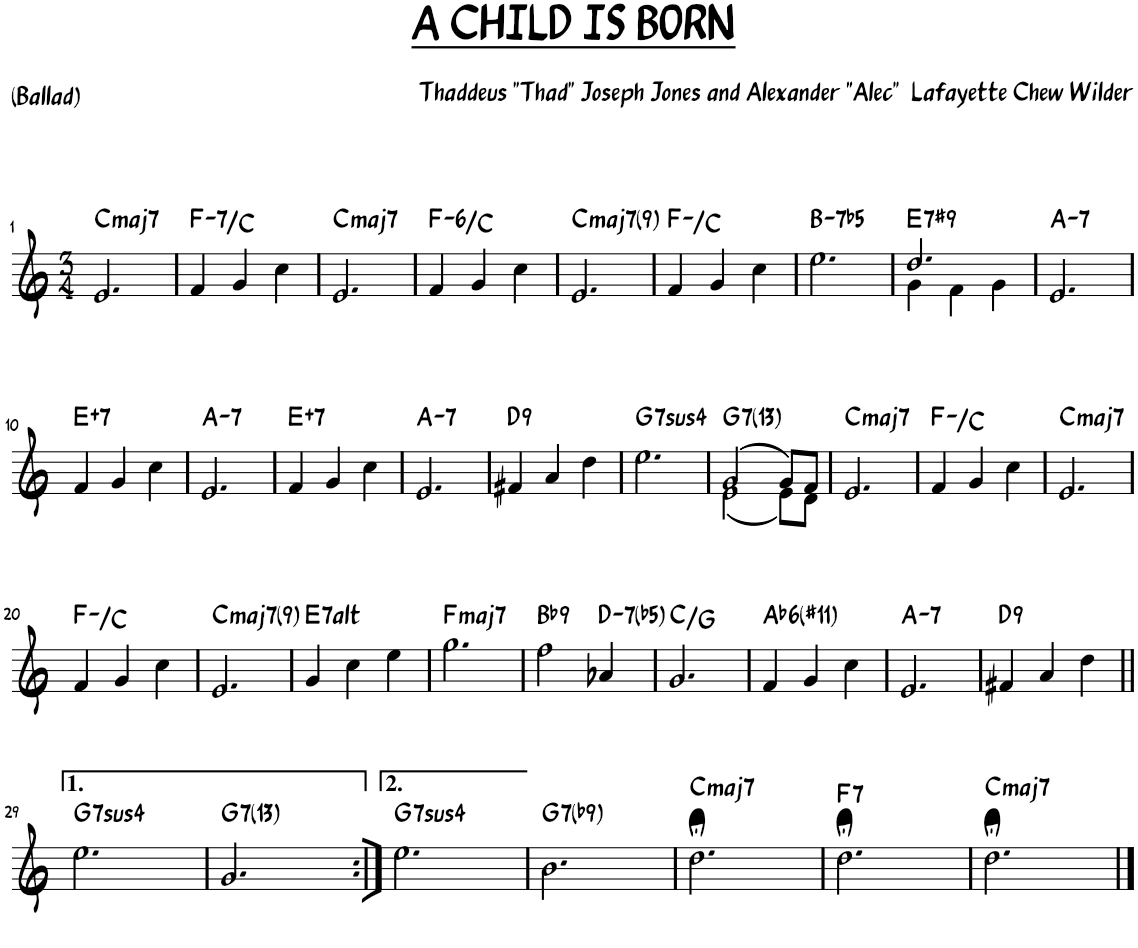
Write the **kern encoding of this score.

**kern	**harte
*part1	*part1
*staff1	*
*I"Clarinette Basse	*
*I'Cl. basse	*
*clefG2	*
*Trd8c14	*
*k[]	*
*M3/4	*
=1	=1
!	!LO:H:kt=maj7
2.e/	C:maj7
=2	=2
!	!LO:H:kt=7
4f/	F:min7/5
4g/	.
4cc\	.
=3	=3
!	!LO:H:kt=maj7
2.e/	C:maj7
=4	=4
!	!LO:H:kt=6
4f/	F:min6/5
4g/	.
4cc\	.
=5	=5
!	!LO:H:kt=maj7
2.e/	C:maj7(9)
=6	=6
4f/	F:min/5
4g/	.
4cc\	.
=7	=7
!	!LO:H:kt=-7b5
2.ee\	B:hdim7
=8	=8
*^	*
!	!	!LO:H:kt=7
2.dd/	4g\	E:7(#9)
.	4f\	.
.	4g\	.
=9	=9	=9
!	!	!LO:H:kt=7
*v	*v	*
2.e/	A:min7
!!LO:LB:g=z
=10	=10
!	!LO:H:kt=7
4f/	E:aug(b7)
4g/	.
4cc\	.
=11	=11
!	!LO:H:kt=7
2.e/	A:min7
=12	=12
!	!LO:H:kt=7
4f/	E:aug(b7)
4g/	.
4cc\	.
=13	=13
!	!LO:H:kt=7
2.e/	A:min7
=14	=14
!	!LO:H:kt=9
4f#X/	D:9
4a/	.
4dd\	.
=15	=15
!	!LO:H:kt=74
2.ee\	G:sus4(7)
=16	=16
*^	*
!	!	!LO:H:kt=7
(>2g/	(2e\	G:7(13)
8g/L)	8e\L)	.
8f/J	8d\J	.
=17	=17	=17
!	!	!LO:H:kt=maj7
*v	*v	*
2.e/	C:maj7
=18	=18
4f/	F:min/5
4g/	.
4cc\	.
=19	=19
!	!LO:H:kt=maj7
2.e/	C:maj7
!!LO:LB:g=z
=20	=20
4f/	F:min/5
4g/	.
4cc\	.
=21	=21
!	!LO:H:kt=maj7
2.e/	C:maj7(9)
=22	=22
!	!LO:H:kt=7
4g/	E:(3,b5,#5,b7,b9,#9)
4cc\	.
4ee\	.
=23	=23
!	!LO:H:kt=maj7
2.gg\	F:maj7
=24	=24
!	!LO:H:kt=9
2ff\	Bb:9
!	!LO:H:kt=-7(b5)
4a-X/	D:hdim7
=25	=25
2.g/	C:maj/5
=26	=26
!	!LO:H:kt=6
4f/	Ab:maj6(#11)
4g/	.
4cc\	.
=27	=27
!	!LO:H:kt=7
2.e/	A:min7
=28	=28
!	!LO:H:kt=9
4f#X/	D:9
4a/	.
4dd\	.
!!LO:LB:g=z
=29||	=29||
!	!LO:H:kt=74
2.ee\	G:sus4(7)
=30	=30
!	!LO:H:kt=7
2.g/	G:7(13)
=31:|!	=31:|!
!	!LO:H:kt=74
2.ee\	G:sus4(7)
=32	=32
!	!LO:H:kt=7
2.b\	G:7(b9)
=33	=33
!	!LO:H:kt=maj7
2.dd;<\	C:maj7
=34	=34
!	!LO:H:kt=7
2.dd;<\	F:7
=35	=35
!	!LO:H:kt=maj7
2.dd;<\	C:maj7
==	==
*-	*-
